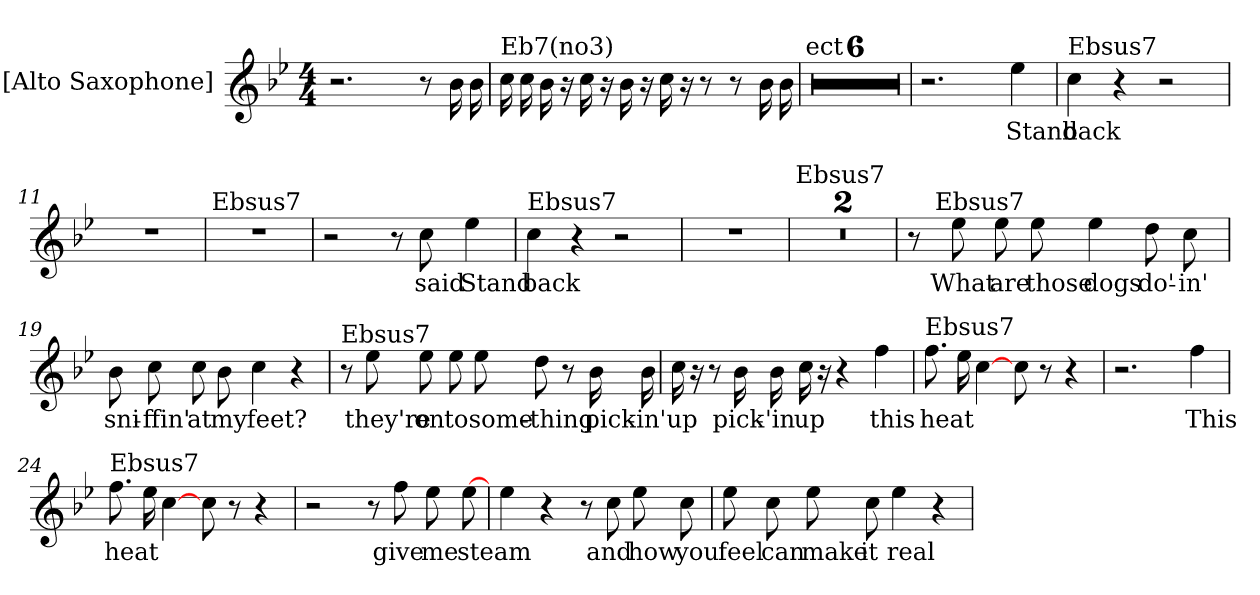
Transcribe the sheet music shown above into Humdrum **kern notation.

**kern	**text
*part1	*part1
*staff1	*staff1
*I"[Alto Saxophone]	*
*I'A Sax	*
*clefG2	*
*ITrd5c9	*
*k[b-e-a-d-g-]	*
*D-:	*
*M4/4	*
=1	=1
2.r	.
8r	.
16d-	.
16d-	.
=2	=2
!LO:TX:a:t=Eb7(no3)	!
16e-LL	.
16e-	.
16d-	.
16r	.
16e-LL	.
16r	.
16d-	.
16r	.
16e-LL	.
16r	.
8r	.
8r	.
16d-	.
16d-	.
=3	=3
!LO:TX:a:t=ect	!
1r	.
=4	=4
1r	.
!!LO:LB:g=z
=5	=5
1r	.
=6	=6
1r	.
=7	=7
1r	.
=8	=8
1r	.
!!LO:LB:g=z
=9	=9
2.r	.
4g-	-Stand
=10	=10
!LO:TX:a:t=Ebsus7	!
4e-	-back
4r	.
2r	.
=11	=11
1r	.
=12	=12
!LO:TX:a:t=Ebsus7	!
1r	.
!!LO:LB:g=z
=13	=13
2r	.
8r	.
8e-	-said
4g-	-Stand
=14	=14
!LO:TX:a:t=Ebsus7	!
4e-	-back
4r	.
2r	.
=15	=15
1r	.
=16	=16
!LO:TX:a:t=Ebsus7	!
1r	.
!!LO:LB:g=z
=17	=17
1r	.
=18	=18
*^	*
8r	16ryy	.
.	128ryy	.
.	512.ryy	.
!	!LO:TX:a:t=Ebsus7	!
.	2ryy	.
8g-	.	-What
8g-L	.	-are
8g-	.	-those
4g-	.	-dogs
.	4ryy	.
8fL	.	-do'-
.	8ryy	.
8e-	.	-in'
.	32ryy	.
.	64ryy	.
.	256ryy	.
.	1024ryy	.
*v	*v	*
=19	=19
8d-L	-sni-
8e-	-ffin'
8e-	-at
8d-	-my
4e-	-feet?
4r	.
=20	=20
!LO:TX:a:t=Ebsus7	!
8r	.
8g-	-they're
8g-L	-on
8g-	-to
8g-L	-some-
8f	-thing
8r	.
16d-	-pick-
16d-	-in'
!!LO:LB:g=z
=21	=21
16e-LL	-up
16r	.
8r	.
16d-LL	-pick-
16d-	-'in
16e-	-up
16r	.
4r	.
4a-	-this
=22	=22
!LO:TX:a:t=Ebsus7	!
8.a-L	-heat
16g-	.
[4e-	.
8e-L	.
8r	.
4r	.
=23	=23
2.r	.
4a-	-This
=24	=24
!LO:TX:a:t=Ebsus7	!
8.a-L	-heat
16g-	.
[4e-	.
8e-L	.
8r	.
4r	.
!!LO:LB:g=z
=25	=25
2r	.
8r	.
8a-	-give
8g-L	-me
[8g-	-steam
=26	=26
4g-	.
4r	.
8r	.
8e-	-and
8g-L	-how
8e-	-you
=27	=27
8g-L	-feel
8e-	-can
8g-	-make
8e-	-it
4g-	-real
4r	.
=	=
*-	*-
